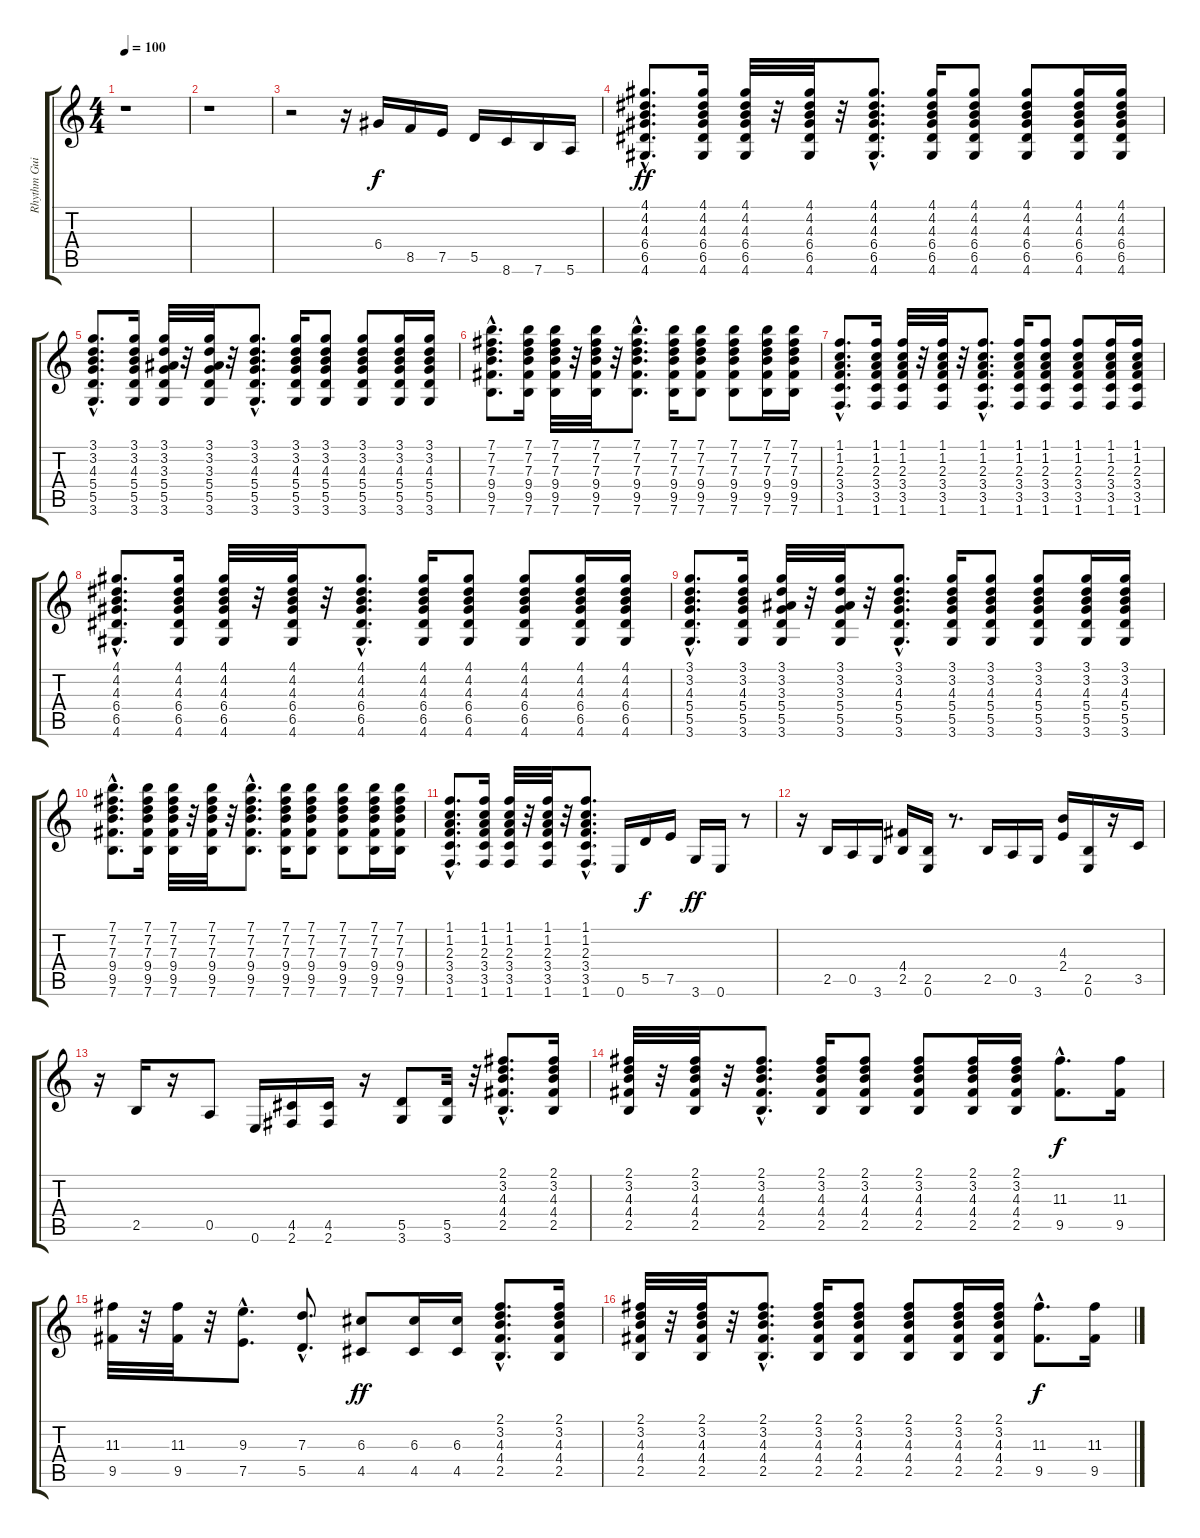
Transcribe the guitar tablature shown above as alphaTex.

\track ("Rhythm Guitar I" "Rhythm Gui") {instrument distortionguitar}
\staff {score tabs}
\tuning (E4 B3 G3 D3 A2 E2) {hide}
\ts (4 4)
\tempo 100
\clef g2
\ks c
r.1{dy ff} |
r.1 |
r.2 r.16 6.4.16{dy f} 8.5.16 7.5.16 5.5.16 8.6.16 7.6.16 5.6.16 |
(4.1{hac} 4.2{hac} 4.3{hac} 6.4{hac} 6.5{hac} 4.6{hac}).8{d dy ff} (4.1 4.2 4.3 6.4 6.5 4.6).16 (4.1 4.2 4.3 6.4 6.5 4.6).32 r.32 (4.1 4.2 4.3 6.4 6.5 4.6).32 r.32 (4.1{hac} 4.2{hac} 4.3{hac} 6.4{hac} 6.5{hac} 4.6{hac}).8{d} (4.1 4.2 4.3 6.4 6.5 4.6).16 (4.1 4.2 4.3 6.4 6.5 4.6).8 (4.1 4.2 4.3 6.4 6.5 4.6).8 (4.1 4.2 4.3 6.4 6.5 4.6).16 (4.1 4.2 4.3 6.4 6.5 4.6).16 |
(3.1{hac} 3.2{hac} 4.3{hac} 5.4{hac} 5.5{hac} 3.6{hac}).8{d} (3.1 3.2 4.3 5.4 5.5 3.6).16 (3.1 3.2 3.3 5.4 5.5 3.6).32 r.32 (3.1 3.2 3.3 5.4 5.5 3.6).32 r.32 (3.1{hac} 3.2{hac} 4.3{hac} 5.4{hac} 5.5{hac} 3.6{hac}).8{d} (3.1 3.2 4.3 5.4 5.5 3.6).16 (3.1 3.2 4.3 5.4 5.5 3.6).8 (3.1 3.2 4.3 5.4 5.5 3.6).8 (3.1 3.2 4.3 5.4 5.5 3.6).16 (3.1 3.2 4.3 5.4 5.5 3.6).16 |
(7.1{hac} 7.2{hac} 7.3{hac} 9.4{hac} 9.5{hac} 7.6{hac}).8{d} (7.1 7.2 7.3 9.4 9.5 7.6).16 (7.1 7.2 7.3 9.4 9.5 7.6).32 r.32 (7.1 7.2 7.3 9.4 9.5 7.6).32 r.32 (7.1{hac} 7.2{hac} 7.3{hac} 9.4{hac} 9.5{hac} 7.6{hac}).8{d} (7.1 7.2 7.3 9.4 9.5 7.6).16 (7.1 7.2 7.3 9.4 9.5 7.6).8 (7.1 7.2 7.3 9.4 9.5 7.6).8 (7.1 7.2 7.3 9.4 9.5 7.6).16 (7.1 7.2 7.3 9.4 9.5 7.6).16 |
(1.1{hac} 1.2{hac} 2.3{hac} 3.4{hac} 3.5{hac} 1.6{hac}).8{d} (1.1 1.2 2.3 3.4 3.5 1.6).16 (1.1 1.2 2.3 3.4 3.5 1.6).32 r.32 (1.1 1.2 2.3 3.4 3.5 1.6).32 r.32 (1.1{hac} 1.2{hac} 2.3{hac} 3.4{hac} 3.5{hac} 1.6{hac}).8{d} (1.1 1.2 2.3 3.4 3.5 1.6).16 (1.1 1.2 2.3 3.4 3.5 1.6).8 (1.1 1.2 2.3 3.4 3.5 1.6).8 (1.1 1.2 2.3 3.4 3.5 1.6).16 (1.1 1.2 2.3 3.4 3.5 1.6).16 |
(4.1{hac} 4.2{hac} 4.3{hac} 6.4{hac} 6.5{hac} 4.6{hac}).8{d} (4.1 4.2 4.3 6.4 6.5 4.6).16 (4.1 4.2 4.3 6.4 6.5 4.6).32 r.32 (4.1 4.2 4.3 6.4 6.5 4.6).32 r.32 (4.1{hac} 4.2{hac} 4.3{hac} 6.4{hac} 6.5{hac} 4.6{hac}).8{d} (4.1 4.2 4.3 6.4 6.5 4.6).16 (4.1 4.2 4.3 6.4 6.5 4.6).8 (4.1 4.2 4.3 6.4 6.5 4.6).8 (4.1 4.2 4.3 6.4 6.5 4.6).16 (4.1 4.2 4.3 6.4 6.5 4.6).16 |
(3.1{hac} 3.2{hac} 4.3{hac} 5.4{hac} 5.5{hac} 3.6{hac}).8{d} (3.1 3.2 4.3 5.4 5.5 3.6).16 (3.1 3.2 3.3 5.4 5.5 3.6).32 r.32 (3.1 3.2 3.3 5.4 5.5 3.6).32 r.32 (3.1{hac} 3.2{hac} 4.3{hac} 5.4{hac} 5.5{hac} 3.6{hac}).8{d} (3.1 3.2 4.3 5.4 5.5 3.6).16 (3.1 3.2 4.3 5.4 5.5 3.6).8 (3.1 3.2 4.3 5.4 5.5 3.6).8 (3.1 3.2 4.3 5.4 5.5 3.6).16 (3.1 3.2 4.3 5.4 5.5 3.6).16 |
(7.1{hac} 7.2{hac} 7.3{hac} 9.4{hac} 9.5{hac} 7.6{hac}).8{d} (7.1 7.2 7.3 9.4 9.5 7.6).16 (7.1 7.2 7.3 9.4 9.5 7.6).32 r.32 (7.1 7.2 7.3 9.4 9.5 7.6).32 r.32 (7.1{hac} 7.2{hac} 7.3{hac} 9.4{hac} 9.5{hac} 7.6{hac}).8{d} (7.1 7.2 7.3 9.4 9.5 7.6).16 (7.1 7.2 7.3 9.4 9.5 7.6).8 (7.1 7.2 7.3 9.4 9.5 7.6).8 (7.1 7.2 7.3 9.4 9.5 7.6).16 (7.1 7.2 7.3 9.4 9.5 7.6).16 |
(1.1{hac} 1.2{hac} 2.3{hac} 3.4{hac} 3.5{hac} 1.6{hac}).8{d} (1.1 1.2 2.3 3.4 3.5 1.6).16 (1.1 1.2 2.3 3.4 3.5 1.6).32 r.32 (1.1 1.2 2.3 3.4 3.5 1.6).32 r.32 (1.1{hac} 1.2{hac} 2.3{hac} 3.4{hac} 3.5{hac} 1.6{hac}).8{d} 0.6.16 5.5.16{dy f} 7.5.16 3.6.16{dy ff} 0.6.16 r.8 |
r.16 2.5.16 0.5.16 3.6.16 (4.4 2.5).16 (2.5 0.6).16 r.8{d} 2.5.16 0.5.16 3.6.16 (4.3 2.4).16 (2.5 0.6).16 r.16 3.5.16 |
r.16 2.5.16 r.16 0.5.8 0.6.16 (4.5 2.6).16 (4.5 2.6).16 r.16 (5.5 3.6).8 (5.5 3.6).32 r.32 (2.1{hac} 3.2{hac} 4.3{hac} 4.4{hac} 2.5{hac}).8{d} (2.1 3.2 4.3 4.4 2.5).16 |
(2.1 3.2 4.3 4.4 2.5).32 r.32 (2.1 3.2 4.3 4.4 2.5).32 r.32 (2.1{hac} 3.2{hac} 4.3{hac} 4.4{hac} 2.5{hac}).8{d} (2.1 3.2 4.3 4.4 2.5).16 (2.1 3.2 4.3 4.4 2.5).8 (2.1 3.2 4.3 4.4 2.5).8 (2.1 3.2 4.3 4.4 2.5).16 (2.1 3.2 4.3 4.4 2.5).16 (11.3{hac} 9.5{hac}).8{d dy f} (11.3 9.5).16 |
(11.3 9.5).32 r.32 (11.3 9.5).32 r.32 (9.3{hac} 7.5{hac}).8{d} (7.3{hac} 5.5{hac}).8{d} (6.3 4.5).8{dy ff} (6.3 4.5).16 (6.3 4.5).16 (2.1{hac} 3.2{hac} 4.3{hac} 4.4{hac} 2.5{hac}).8{d} (2.1 3.2 4.3 4.4 2.5).16 |
(2.1 3.2 4.3 4.4 2.5).32 r.32 (2.1 3.2 4.3 4.4 2.5).32 r.32 (2.1{hac} 3.2{hac} 4.3{hac} 4.4{hac} 2.5{hac}).8{d} (2.1 3.2 4.3 4.4 2.5).16 (2.1 3.2 4.3 4.4 2.5).8 (2.1 3.2 4.3 4.4 2.5).8 (2.1 3.2 4.3 4.4 2.5).16 (2.1 3.2 4.3 4.4 2.5).16 (11.3{hac} 9.5{hac}).8{d dy f} (11.3 9.5).16
